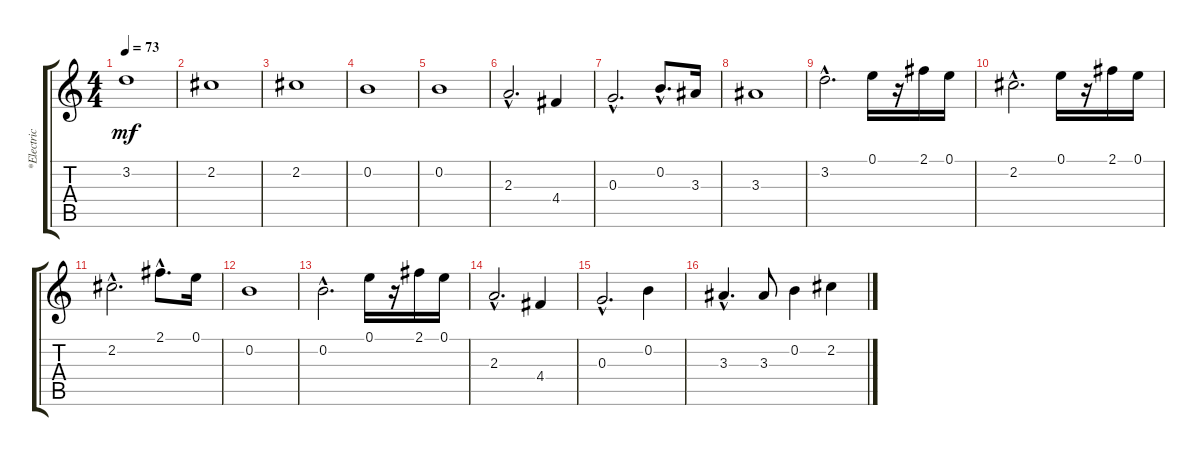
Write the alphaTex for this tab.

\track ("*Electric Guitar 5" "*Electric ") {instrument electricguitarclean}
\staff {score tabs}
\tuning (E4 B3 G3 D3 A2 E2) {hide}
\ts (4 4)
\tempo 73
\clef g2
\ks c
3.2.1{dy mf} |
2.2.1 |
2.2.1 |
0.2.1 |
0.2.1 |
2.3{hac}.2{d} 4.4.4 |
0.3{hac}.2{d} 0.2{hac}.8{d} 3.3.16 |
3.3.1 |
3.2{hac}.2{d} 0.1.16 r.16 2.1.16 0.1.16 |
2.2{hac}.2{d} 0.1.16 r.16 2.1.16 0.1.16 |
2.2{hac}.2{d} 2.1{hac}.8{d} 0.1.16 |
0.2.1 |
0.2{hac}.2{d} 0.1.16 r.16 2.1.16 0.1.16 |
2.3{hac}.2{d} 4.4.4 |
0.3{hac}.2{d} 0.2.4 |
3.3{hac}.4{d} 3.3.8 0.2.4 2.2.4
